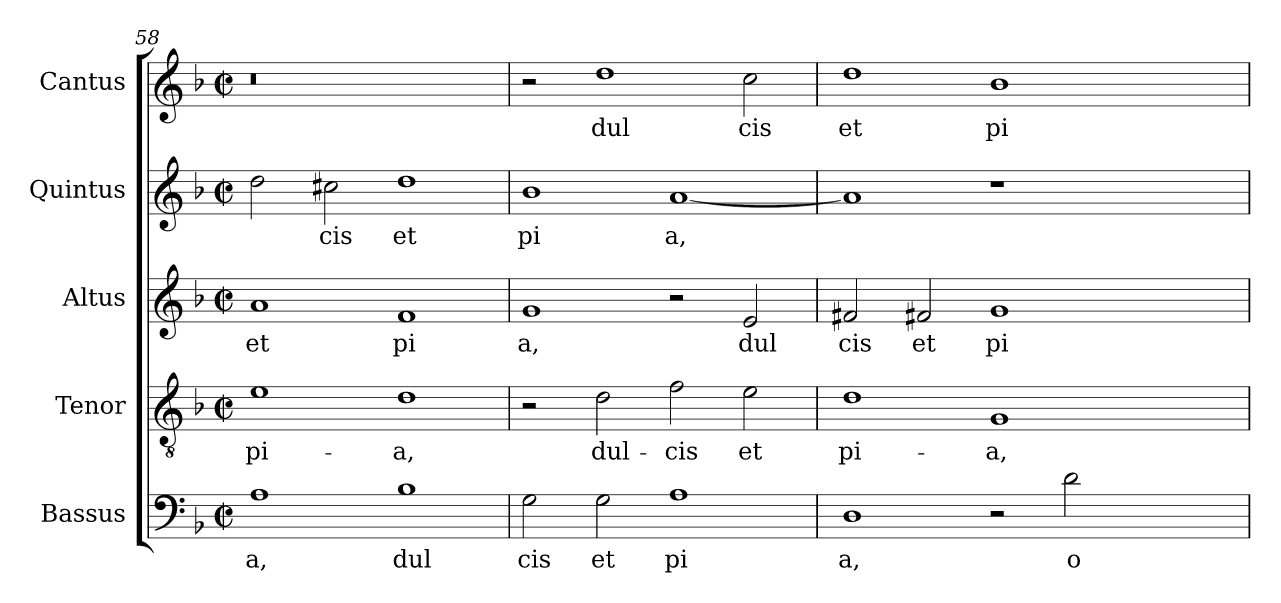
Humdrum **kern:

**kern	**text	**kern	**text	**kern	**text	**kern	**text	**kern	**text
*part5	*part5	*part4	*part4	*part3	*part3	*part2	*part2	*part1	*part1
*staff5	*staff5	*staff4	*staff4	*staff3	*staff3	*staff2	*staff2	*staff1	*staff1
*I"Bassus	*	*I"Tenor	*	*I"Altus	*	*I"Quintus	*	*I"Cantus	*
*clefF4	*	*clefGv2	*	*clefG2	*	*clefG2	*	*clefG2	*
*k[b-]	*	*k[b-]	*	*k[b-]	*	*k[b-]	*	*k[b-]	*
*F:	*	*F:	*	*F:	*	*F:	*	*F:	*
*M2/2	*	*M2/2	*	*M2/2	*	*M2/2	*	*M2/2	*
*met(c|)	*	*met(c|)	*	*met(c|)	*	*met(c|)	*	*met(c|)	*
=58	=58	=58	=58	=58	=58	=58	=58	=58	=58
!	!LO:LY:b:cj	!	!LO:LY:b:cj	!	!LO:LY:b:cj	!	!	!	!
1A	a,	1e	pi-	1a	et	2dd\	.	0r	.
!	!	!	!	!	!	!	!LO:LY:b:cj	!	!
.	.	.	.	.	.	2cc#\	cis	.	.
!	!LO:LY:b:cj	!	!LO:LY:b:cj	!	!LO:LY:b:cj	!	!LO:LY:b:cj	!	!
1B-	dul	1d	-a,	1f	pi	1dd	et	.	.
=59	=59	=59	=59	=59	=59	=59	=59	=59	=59
!	!LO:LY:b:cj	!	!	!	!LO:LY:b:cj	!	!LO:LY:b:cj	!	!
2G\	cis	2r	.	1g	a,	1b-	pi	2r	.
!	!LO:LY:b:cj	!	!LO:LY:b:cj	!	!	!	!	!	!LO:LY:b:cj
2G\	et	2d\	dul-	.	.	.	.	1dd	dul
!	!LO:LY:b:cj	!	!LO:LY:b:cj	!	!	!	!LO:LY:b:cj	!	!
1A	pi	2f\	-cis	2r	.	[<1a	a,	.	.
!	!	!	!LO:LY:b:cj	!	!LO:LY:b:cj	!	!	!	!LO:LY:b:cj
.	.	2e\	et	2e/	dul	.	.	2cc\	cis
=60	=60	=60	=60	=60	=60	=60	=60	=60	=60
!	!LO:LY:b:cj	!	!LO:LY:b:cj	!	!LO:LY:b:cj	!	!	!	!LO:LY:b:cj
1D	a,	1d	pi-	2f#/	cis	1a]	.	1dd	et
!	!	!	!	!	!LO:LY:b:cj	!	!	!	!
.	.	.	.	2f#X/	et	.	.	.	.
!	!	!	!LO:LY:b:cj	!	!LO:LY:b:cj	!LO:N:vis=1	!	!	!LO:LY:b:cj
2r	.	1G	-a,	1g	pi	0r	.	1b-	pi
!	!LO:LY:b:cj	!	!	!	!	!	!	!	!
2d\	o	.	.	.	.	.	.	.	.
1ryy	.	1ryy	.	1ryy	.	.	.	1ryy	.
=	=	=	=	=	=	=	=	=	=
*-	*-	*-	*-	*-	*-	*-	*-	*-	*-
